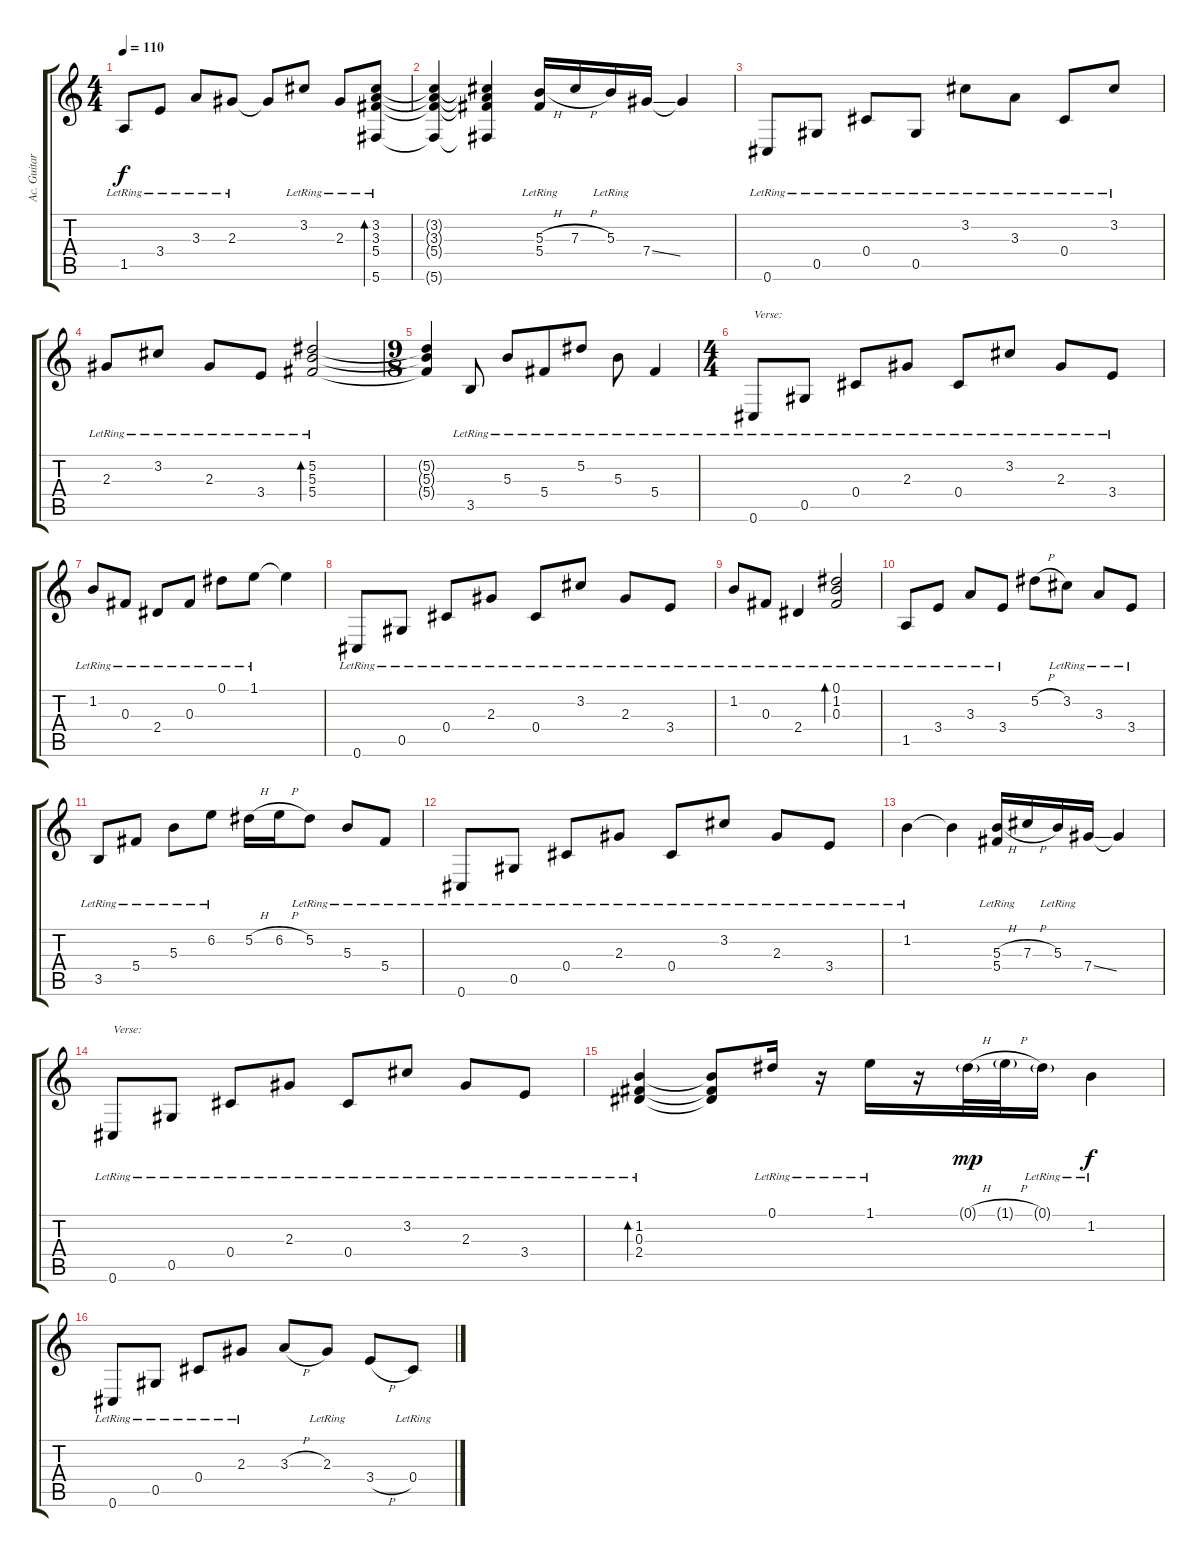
\track ("Ac. Guitar 1" "Ac. Guitar") {instrument acousticguitarsteel}
\staff {score tabs}
\tuning (Eb4 Bb3 Gb3 Db3 Ab2 Db2) {hide}
\ts (4 4)
\tempo 110
\clef g2
\ks c
1.5{lr}.8{dy f} 3.4{lr}.8 3.3{lr}.8 2.3{lr}.8 2.3{t}.8 3.2{lr}.8 2.3{lr}.8 (3.2{lr} 3.3{lr} 5.4{lr} 5.6{lr}).8{bd 120} |
(3.2{t} 3.3{t} 5.4{t} 5.6{t}).4 (3.2{t} 3.3{t} 5.4{t} 5.6{t}).4 (5.3{h} 5.4{lr}).16 7.3{h}.16 5.3{lr}.16 7.4{ss}.16 7.4{t}.4 |
0.6{lr}.8 0.5{lr}.8 0.4{lr}.8 0.5{lr}.8 3.2{lr}.8 3.3{lr}.8 0.4{lr}.8 3.2{lr}.8 |
2.3{lr}.8 3.2{lr}.8 2.3{lr}.8 3.4{lr}.8 (5.2{lr} 5.3{lr} 5.4{lr}).2{bd 120} |
\ts (9 8)
(5.2{t} 5.3{t} 5.4{t}).4 3.5{lr}.8 5.3{lr}.8 5.4{lr}.8 5.2{lr}.8 5.3{lr}.8 5.4{lr}.4 |
\ts (4 4)
0.6{lr}.8{txt "Verse:"} 0.5{lr}.8 0.4{lr}.8 2.3{lr}.8 0.4{lr}.8 3.2{lr}.8 2.3{lr}.8 3.4{lr}.8 |
1.2{lr}.8 0.3{lr}.8 2.4{lr}.8 0.3{lr}.8 0.1{lr}.8 1.1{lr}.8 1.1{t}.4 |
0.6{lr}.8 0.5{lr}.8 0.4{lr}.8 2.3{lr}.8 0.4{lr}.8 3.2{lr}.8 2.3{lr}.8 3.4{lr}.8 |
1.2{lr}.8 0.3{lr}.8 2.4{lr}.4 (0.1{lr} 1.2{lr} 0.3{lr}).2{bd 240} |
1.5{lr}.8 3.4{lr}.8 3.3{lr}.8 3.4{lr}.8 5.2{h}.8 3.2{lr}.8 3.3{lr}.8 3.4{lr}.8 |
3.5{lr}.8 5.4{lr}.8 5.3{lr}.8 6.2{lr}.8 5.2{h}.16 6.2{h}.16 5.2{lr}.8 5.3{lr}.8 5.4{lr}.8 |
0.6{lr}.8 0.5{lr}.8 0.4{lr}.8 2.3{lr}.8 0.4{lr}.8 3.2{lr}.8 2.3{lr}.8 3.4{lr}.8 |
1.2{lr}.4 1.2{t}.4 (5.3{h} 5.4{lr}).16 7.3{h}.16 5.3{lr}.16 7.4{ss}.16 7.4{t}.4 |
0.6{lr}.8{txt "Verse:"} 0.5{lr}.8 0.4{lr}.8 2.3{lr}.8 0.4{lr}.8 3.2{lr}.8 2.3{lr}.8 3.4{lr}.8 |
(1.2{lr} 0.3{lr} 2.4{lr}).4{bd 240} (1.2{t} 0.3{t} 2.4{t}).8 0.1{lr}.16 r.16 1.1{lr}.16 r.16 0.1{h g}.32{dy mp} 1.1{h g}.32 0.1{g lr}.16 1.2{lr}.4{dy f} |
0.6{lr}.8 0.5{lr}.8 0.4{lr}.8 2.3{lr}.8 3.3{h}.8 2.3{lr}.8 3.4{h}.8 0.4{lr}.8
